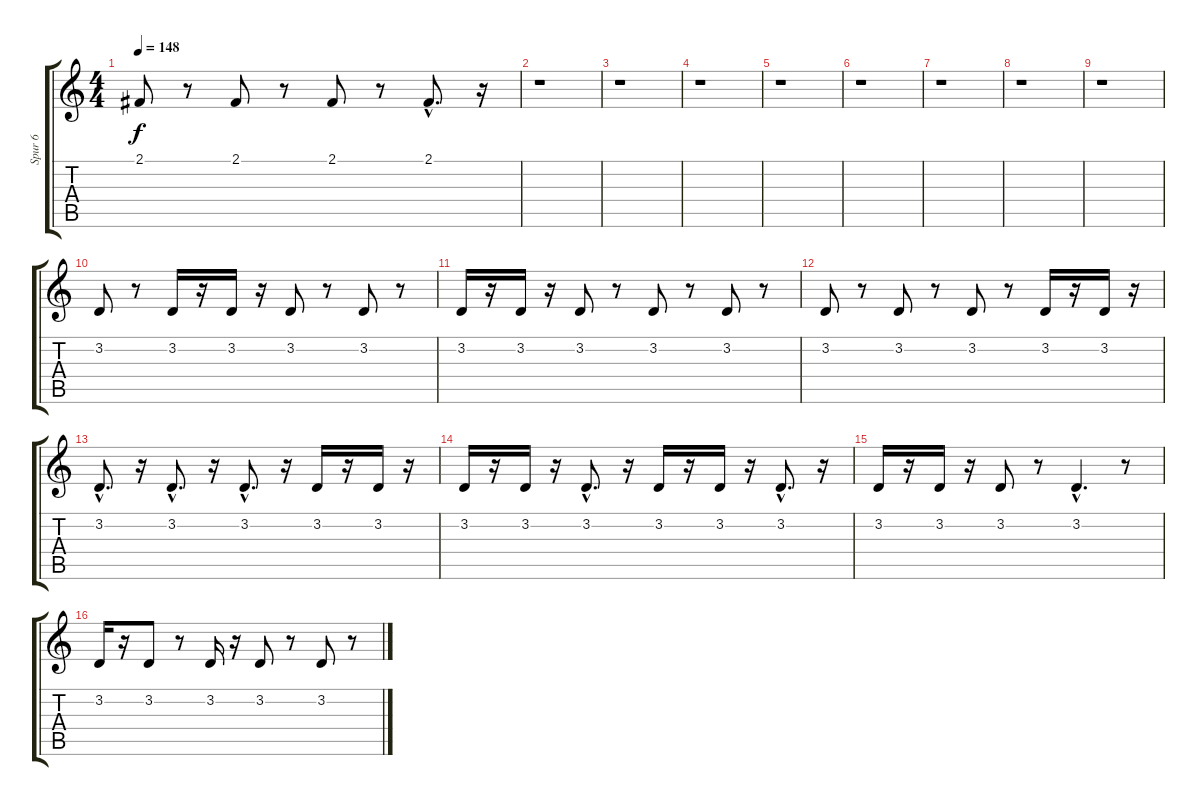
\track ("Spur 6" "Spur 6") {instrument clarinet}
\staff {score tabs}
\tuning (E4 B3 G3 D3 A2 E2) {hide}
\ts (4 4)
\tempo 148
\clef g2
\ks c
2.1.8{dy f} r.8 2.1.8 r.8 2.1.8 r.8 2.1{hac}.8{d} r.16 |
r.1 |
r.1 |
r.1 |
r.1 |
r.1 |
r.1 |
r.1 |
r.1 |
3.2.8 r.8 3.2.16 r.16 3.2.16 r.16 3.2.8 r.8 3.2.8 r.8 |
3.2.16 r.16 3.2.16 r.16 3.2.8 r.8 3.2.8 r.8 3.2.8 r.8 |
3.2.8 r.8 3.2.8 r.8 3.2.8 r.8 3.2.16 r.16 3.2.16 r.16 |
3.2{hac}.8{d} r.16 3.2{hac}.8{d} r.16 3.2{hac}.8{d} r.16 3.2.16 r.16 3.2.16 r.16 |
3.2.16 r.16 3.2.16 r.16 3.2{hac}.8{d} r.16 3.2.16 r.16 3.2.16 r.16 3.2{hac}.8{d} r.16 |
3.2.16 r.16 3.2.16 r.16 3.2.8 r.8 3.2{hac}.4{d} r.8 |
3.2.16 r.16 3.2.8 r.8 3.2.16 r.16 3.2.8 r.8 3.2.8 r.8
